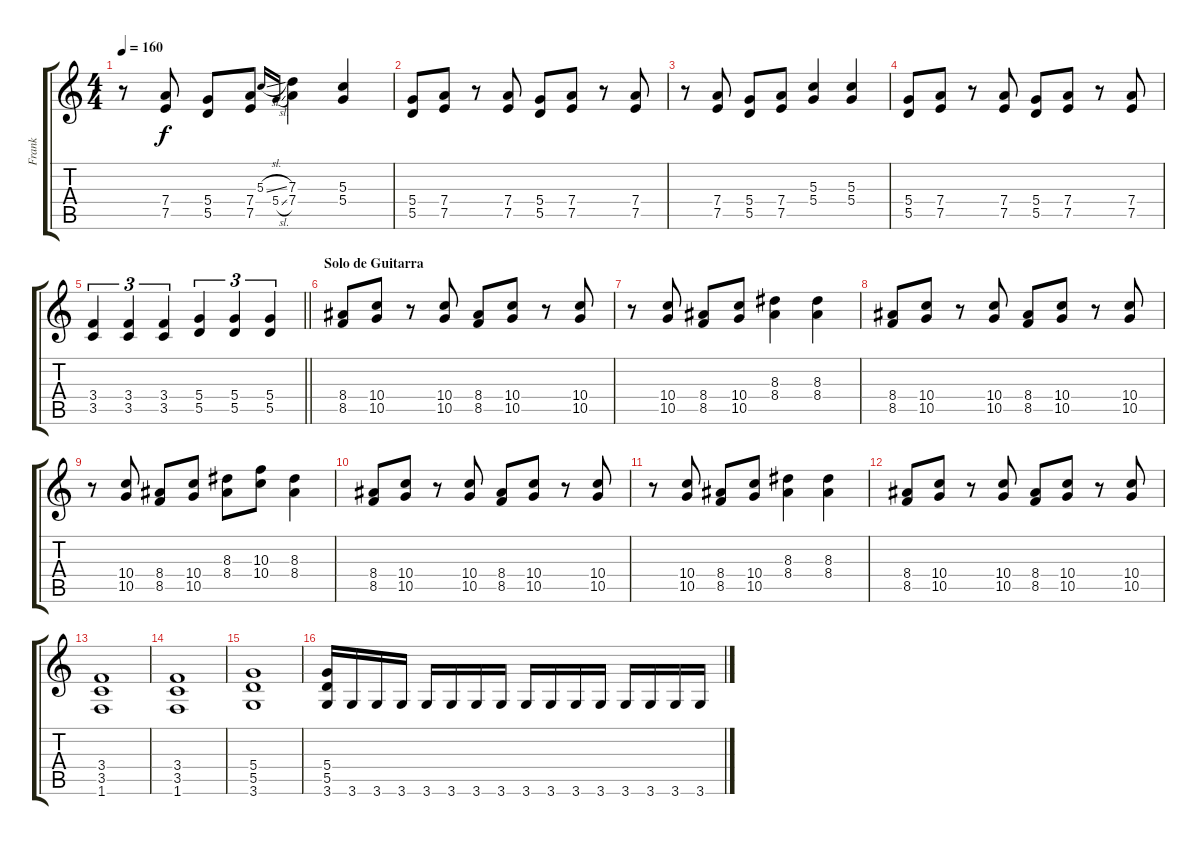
\track ("Frank" "Frank") {instrument distortionguitar}
\staff {score tabs}
\tuning (E4 B3 G3 D3 A2 E2) {hide}
\ts (4 4)
\tempo 160
\clef g2
\ks c
r.8{dy f} (7.4 7.5).8 (5.4 5.5).8 (7.4 7.5).8 5.3{sl}.16{gr onbeat} 5.4{sl}.16{gr onbeat} (7.3 7.4).4 (5.3 5.4).4 |
(5.4 5.5).8 (7.4 7.5).8 r.8 (7.4 7.5).8 (5.4 5.5).8 (7.4 7.5).8 r.8 (7.4 7.5).8 |
r.8 (7.4 7.5).8 (5.4 5.5).8 (7.4 7.5).8 (5.3 5.4).4 (5.3 5.4).4 |
(5.4 5.5).8 (7.4 7.5).8 r.8 (7.4 7.5).8 (5.4 5.5).8 (7.4 7.5).8 r.8 (7.4 7.5).8 |
\barLineRight lightlight
(3.4 3.5).4{tu (3 2)} (3.4 3.5).4{tu (3 2)} (3.4 3.5).4{tu (3 2)} (5.4 5.5).4{tu (3 2)} (5.4 5.5).4{tu (3 2)} (5.4 5.5).4{tu (3 2)} |
\section ("" "Solo de Guitarra")
(8.4 8.5).8 (10.4 10.5).8 r.8 (10.4 10.5).8 (8.4 8.5).8 (10.4 10.5).8 r.8 (10.4 10.5).8 |
r.8 (10.4 10.5).8 (8.4 8.5).8 (10.4 10.5).8 (8.3 8.4).4 (8.3 8.4).4 |
(8.4 8.5).8 (10.4 10.5).8 r.8 (10.4 10.5).8 (8.4 8.5).8 (10.4 10.5).8 r.8 (10.4 10.5).8 |
r.8 (10.4 10.5).8 (8.4 8.5).8 (10.4 10.5).8 (8.3 8.4).8 (10.3 10.4).8 (8.3 8.4).4 |
(8.4 8.5).8 (10.4 10.5).8 r.8 (10.4 10.5).8 (8.4 8.5).8 (10.4 10.5).8 r.8 (10.4 10.5).8 |
r.8 (10.4 10.5).8 (8.4 8.5).8 (10.4 10.5).8 (8.3 8.4).4 (8.3 8.4).4 |
(8.4 8.5).8 (10.4 10.5).8 r.8 (10.4 10.5).8 (8.4 8.5).8 (10.4 10.5).8 r.8 (10.4 10.5).8 |
(3.4 3.5 1.6).1 |
(3.4 3.5 1.6).1 |
(5.4 5.5 3.6).1 |
(5.4 5.5 3.6).16 3.6.16 3.6.16 3.6.16 3.6.16 3.6.16 3.6.16 3.6.16 3.6.16 3.6.16 3.6.16 3.6.16 3.6.16 3.6.16 3.6.16 3.6.16
